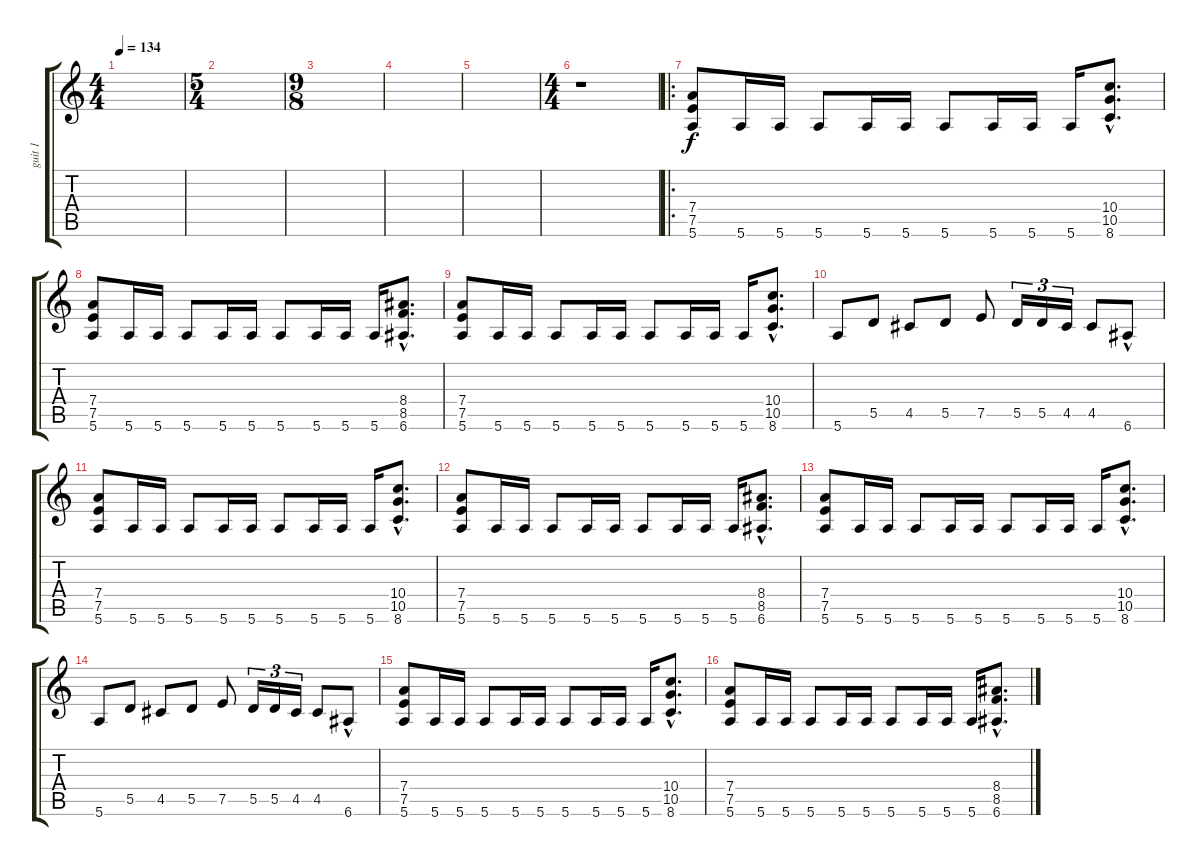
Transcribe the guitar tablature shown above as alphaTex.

\track ("guit 1" "guit 1") {instrument distortionguitar}
\staff {score tabs}
\tuning (E4 B3 G3 D3 A2 E2) {hide}
\ts (4 4)
\tempo 134
\clef g2
\ks c
|
\ts (5 4)
|
\ts (9 8)
|
|
|
\ts (4 4)
r.1 |
\ro
(7.4 7.5 5.6).8 5.6.16 5.6.16 5.6.8 5.6.16 5.6.16 5.6.8 5.6.16 5.6.16 5.6.16 (10.4{hac} 10.5{hac} 8.6{hac}).8{d} |
(7.4 7.5 5.6).8 5.6.16 5.6.16 5.6.8 5.6.16 5.6.16 5.6.8 5.6.16 5.6.16 5.6.16 (8.4{hac} 8.5{hac} 6.6{hac}).8{d} |
(7.4 7.5 5.6).8 5.6.16 5.6.16 5.6.8 5.6.16 5.6.16 5.6.8 5.6.16 5.6.16 5.6.16 (10.4{hac} 10.5{hac} 8.6{hac}).8{d} |
5.6.8 5.5.8 4.5.8 5.5.8 7.5.8 5.5.16{tu (3 2)} 5.5.16{tu (3 2)} 4.5.16{tu (3 2)} 4.5.8 6.6{hac}.8 |
(7.4 7.5 5.6).8 5.6.16 5.6.16 5.6.8 5.6.16 5.6.16 5.6.8 5.6.16 5.6.16 5.6.16 (10.4{hac} 10.5{hac} 8.6{hac}).8{d} |
(7.4 7.5 5.6).8 5.6.16 5.6.16 5.6.8 5.6.16 5.6.16 5.6.8 5.6.16 5.6.16 5.6.16 (8.4{hac} 8.5{hac} 6.6{hac}).8{d} |
(7.4 7.5 5.6).8 5.6.16 5.6.16 5.6.8 5.6.16 5.6.16 5.6.8 5.6.16 5.6.16 5.6.16 (10.4{hac} 10.5{hac} 8.6{hac}).8{d} |
5.6.8 5.5.8 4.5.8 5.5.8 7.5.8 5.5.16{tu (3 2)} 5.5.16{tu (3 2)} 4.5.16{tu (3 2)} 4.5.8 6.6{hac}.8 |
(7.4 7.5 5.6).8 5.6.16 5.6.16 5.6.8 5.6.16 5.6.16 5.6.8 5.6.16 5.6.16 5.6.16 (10.4{hac} 10.5{hac} 8.6{hac}).8{d} |
(7.4 7.5 5.6).8 5.6.16 5.6.16 5.6.8 5.6.16 5.6.16 5.6.8 5.6.16 5.6.16 5.6.16 (8.4{hac} 8.5{hac} 6.6{hac}).8{d}
